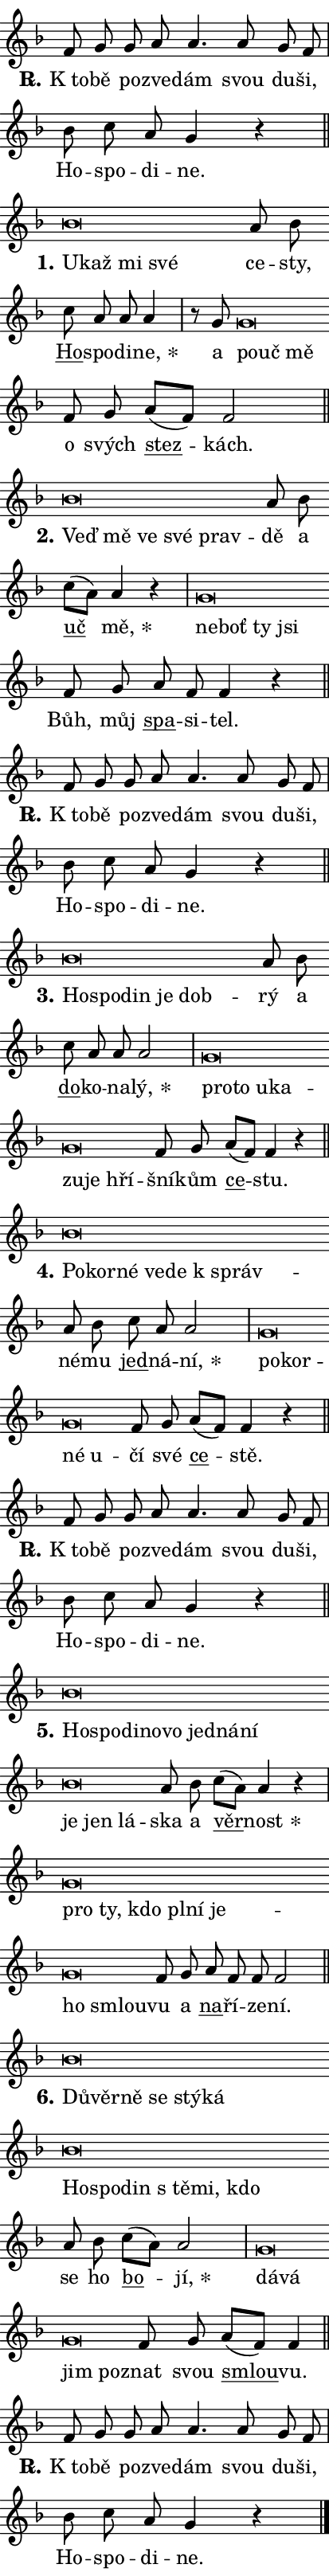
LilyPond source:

\version "2.22.1"
\header { tagline = "" }
\paper {
  indent = 0\cm
  top-margin = 0\cm
  right-margin = 0\cm
  bottom-margin = 0\cm
  left-margin = 0\cm
  paper-width = 7\cm
  page-breaking = #ly:one-page-breaking
  system-system-spacing.basic-distance = #11
  score-system-spacing.basic-distance = #11.3
  ragged-last = ##f
}


%% Author: Thomas Morley
%% https://lists.gnu.org/archive/html/lilypond-user/2020-05/msg00002.html
#(define (line-position grob)
"Returns position of @var[grob} in current system:
   @code{'start}, if at first time-step
   @code{'end}, if at last time-step
   @code{'middle} otherwise
"
  (let* ((col (ly:item-get-column grob))
         (ln (ly:grob-object col 'left-neighbor))
         (rn (ly:grob-object col 'right-neighbor))
         (col-to-check-left (if (ly:grob? ln) ln col))
         (col-to-check-right (if (ly:grob? rn) rn col))
         (break-dir-left
           (and
             (ly:grob-property col-to-check-left 'non-musical #f)
             (ly:item-break-dir col-to-check-left)))
         (break-dir-right
           (and
             (ly:grob-property col-to-check-right 'non-musical #f)
             (ly:item-break-dir col-to-check-right))))
        (cond ((eqv? 1 break-dir-left) 'start)
              ((eqv? -1 break-dir-right) 'end)
              (else 'middle))))

#(define (tranparent-at-line-position vctor)
  (lambda (grob)
  "Relying on @code{line-position} select the relevant enry from @var{vctor}.
Used to determine transparency,"
    (case (line-position grob)
      ((end) (not (vector-ref vctor 0)))
      ((middle) (not (vector-ref vctor 1)))
      ((start) (not (vector-ref vctor 2))))))

noteHeadBreakVisibility =
#(define-music-function (break-visibility)(vector?)
"Makes @code{NoteHead}s transparent relying on @var{break-visibility}"
#{
  \override NoteHead.transparent =
    #(tranparent-at-line-position break-visibility)
#})

#(define delete-ledgers-for-transparent-note-heads
  (lambda (grob)
    "Reads whether a @code{NoteHead} is transparent.
If so this @code{NoteHead} is removed from @code{'note-heads} from
@var{grob}, which is supposed to be @code{LedgerLineSpanner}.
As a result ledgers are not printed for this @code{NoteHead}"
    (let* ((nhds-array (ly:grob-object grob 'note-heads))
           (nhds-list
             (if (ly:grob-array? nhds-array)
                 (ly:grob-array->list nhds-array)
                 '()))
           ;; Relies on the transparent-property being done before
           ;; Staff.LedgerLineSpanner.after-line-breaking is executed.
           ;; This is fragile ...
           (to-keep
             (remove
               (lambda (nhd)
                 (ly:grob-property nhd 'transparent #f))
               nhds-list)))
      ;; TODO find a better method to iterate over grob-arrays, similiar
      ;; to filter/remove etc for lists
      ;; For now rebuilt from scratch
      (set! (ly:grob-object grob 'note-heads)  '())
      (for-each
        (lambda (nhd)
          (ly:pointer-group-interface::add-grob grob 'note-heads nhd))
        to-keep))))

hideNotes = {
  \noteHeadBreakVisibility #begin-of-line-visible
}
unHideNotes = {
  \noteHeadBreakVisibility #all-visible
}

% work-around for resetting accidentals
% https://lilypond.org/doc/v2.23/Documentation/notation/displaying-rhythms#unmetered-music
cadenzaMeasure = {
  \cadenzaOff
  \partial 1024 s1024
  \cadenzaOn
}

#(define-markup-command (accent layout props text) (markup?)
  "Underline accented syllable"
  (interpret-markup layout props
    #{\markup \override #'(offset . 4.3) \underline { #text }#}))

responsum = \markup \concat {
  "R" \hspace #-1.05 \path #0.1 #'((moveto 0 0.07) (lineto 0.9 0.8)) \hspace #0.05 "."
}

\layout {
    \context {
        \Staff
        \remove "Time_signature_engraver"
        \override LedgerLineSpanner.after-line-breaking = #delete-ledgers-for-transparent-note-heads
    }
    \context {
        \Voice {
            \override NoteHead.output-attributes = #'((class . "notehead"))
            \override Hairpin.height = #0.55
        }
    }
    \context {
        \Lyrics {
            \override StanzaNumber.output-attributes = #'((class . "stanzanumber"))
            \override LyricSpace.minimum-distance = #0.9
            \override LyricText.font-name = #"TeX Gyre Schola"
            \override LyricText.font-size = 1
            \override StanzaNumber.font-name = #"TeX Gyre Schola Bold"
            \override StanzaNumber.font-size = 1
        }
    }
}

% magnetic-lyrics.ily
%
%   written by
%     Jean Abou Samra <jean@abou-samra.fr>
%     Werner Lemberg <wl@gnu.org>
%
%   adapted by
%     Jiri Hon <jiri.hon@gmail.com>
%
% Version 2022-Apr-15

% https://www.mail-archive.com/lilypond-user@gnu.org/msg149350.html

#(define (Left_hyphen_pointer_engraver context)
   "Collect syllable-hyphen-syllable occurrences in lyrics and store
them in properties.  This engraver only looks to the left.  For
example, if the lyrics input is @code{foo -- bar}, it does the
following.

@itemize @bullet
@item
Set the @code{text} property of the @code{LyricHyphen} grob between
@q{foo} and @q{bar} to @code{foo}.

@item
Set the @code{left-hyphen} property of the @code{LyricText} grob with
text @q{foo} to the @code{LyricHyphen} grob between @q{foo} and
@q{bar}.
@end itemize

Use this auxiliary engraver in combination with the
@code{lyric-@/text::@/apply-@/magnetic-@/offset!} hook."
   (let ((hyphen #f)
         (text #f))
     (make-engraver
      (acknowledgers
       ((lyric-syllable-interface engraver grob source-engraver)
        (set! text grob)))
      (end-acknowledgers
       ((lyric-hyphen-interface engraver grob source-engraver)
        ;(when (not (grob::has-interface grob 'lyric-space-interface))
          (set! hyphen grob)));)
      ((stop-translation-timestep engraver)
       (when (and text hyphen)
         (ly:grob-set-object! text 'left-hyphen hyphen))
       (set! text #f)
       (set! hyphen #f)))))

#(define (lyric-text::apply-magnetic-offset! grob)
   "If the space between two syllables is less than the value in
property @code{LyricText@/.details@/.squash-threshold}, move the right
syllable to the left so that it gets concatenated with the left
syllable.

Use this function as a hook for
@code{LyricText@/.after-@/line-@/breaking} if the
@code{Left_@/hyphen_@/pointer_@/engraver} is active."
   (let ((hyphen (ly:grob-object grob 'left-hyphen #f)))
     (when hyphen
       (let ((left-text (ly:spanner-bound hyphen LEFT)))
         (when (grob::has-interface left-text 'lyric-syllable-interface)
           (let* ((common (ly:grob-common-refpoint grob left-text X))
                  (this-x-ext (ly:grob-extent grob common X))
                  (left-x-ext
                   (begin
                     ;; Trigger magnetism for left-text.
                     (ly:grob-property left-text 'after-line-breaking)
                     (ly:grob-extent left-text common X)))
                  ;; `delta` is the gap width between two syllables.
                  (delta (- (interval-start this-x-ext)
                            (interval-end left-x-ext)))
                  (details (ly:grob-property grob 'details))
                  (threshold (assoc-get 'squash-threshold details 0.2)))
             (when (< delta threshold)
               (let* (;; We have to manipulate the input text so that
                      ;; ligatures crossing syllable boundaries are not
                      ;; disabled.  For languages based on the Latin
                      ;; script this is essentially a beautification.
                      ;; However, for non-Western scripts it can be a
                      ;; necessity.
                      (lt (ly:grob-property left-text 'text))
                      (rt (ly:grob-property grob 'text))
                      (is-space (grob::has-interface hyphen 'lyric-space-interface))
                      (space (if is-space " " ""))
                      (space-markup (grob-interpret-markup grob " "))
                      (space-size (interval-length (ly:stencil-extent space-markup X)))
                      (extra-delta (if is-space space-size 0))
                      ;; Append new syllable.
                      (ltrt-space (if (and (string? lt) (string? rt))
                                (string-append lt space rt)
                                (make-concat-markup (list lt space rt))))
                      ;; Right-align `ltrt` to the right side.
                      (ltrt-space-markup (grob-interpret-markup
                               grob
                               (make-translate-markup
                                (cons (interval-length this-x-ext) 0)
                                (make-right-align-markup ltrt-space)))))
                 (begin
                   ;; Don't print `left-text`.
                   (ly:grob-set-property! left-text 'stencil #f)
                   ;; Set text and stencil (which holds all collected
                   ;; syllables so far) and shift it to the left.
                   (ly:grob-set-property! grob 'text ltrt-space)
                   (ly:grob-set-property! grob 'stencil ltrt-space-markup)
                   (ly:grob-translate-axis! grob (- (- delta extra-delta)) X))))))))))


#(define (lyric-hyphen::displace-bounds-first grob)
   ;; Make very sure this callback isn't triggered too early.
   (let ((left (ly:spanner-bound grob LEFT))
         (right (ly:spanner-bound grob RIGHT)))
     (ly:grob-property left 'after-line-breaking)
     (ly:grob-property right 'after-line-breaking)
     (ly:lyric-hyphen::print grob)))

squashThreshold = #0.4

\layout {
  \context {
    \Lyrics
    \consists #Left_hyphen_pointer_engraver
    \override LyricText.after-line-breaking =
      #lyric-text::apply-magnetic-offset!
    \override LyricHyphen.stencil = #lyric-hyphen::displace-bounds-first
    \override LyricText.details.squash-threshold = \squashThreshold
    \override LyricHyphen.minimum-distance = 0
    \override LyricHyphen.minimum-length = \squashThreshold
  }
}

squash = \override LyricText.details.squash-threshold = 9999
unSquash = \override LyricText.details.squash-threshold = \squashThreshold

left = \override LyricText.self-alignment-X = #LEFT
unLeft = \revert LyricText.self-alignment-X

starOffset = #(lambda (grob) 
                (let ((x_offset (ly:self-alignment-interface::aligned-on-x-parent grob)))
                  (if (= x_offset 0) 0 (+ x_offset 1.2))))

star = #(define-music-function (syllable)(string?)
"Append star separator at the end of a syllable"
#{
  \once \override LyricText.X-offset = #starOffset
  \lyricmode { \markup {
    #syllable
    \override #'((font-name . "TeX Gyre Schola Bold")) \hspace #0.2 \lower #0.65 \larger "*"
  } }
#})

starAccent = #(define-music-function (syllable)(string?)
"Append star separator at the end of a syllable and make accent"
#{
  \once \override LyricText.X-offset = #starOffset
  \lyricmode { \markup {
    \accent #syllable
    \override #'((font-name . "TeX Gyre Schola Bold")) \hspace #0.2 \lower #0.65 \larger "*"
  } }
#})

breath = #(define-music-function (syllable)(string?)
"Append breathing indicator at the end of a syllable"
#{
  \lyricmode { \markup { #syllable "+" } }
#})

optionalBreath = #(define-music-function (syllable)(string?)
"Append optional breathing indicator at the end of a syllable"
#{
  \lyricmode { \markup { #syllable "(+)" } }
#})


\score {
    <<
        \new Voice = "melody" { \cadenzaOn \key f \major \relative { f'8 g g a a4. a8 g f \cadenzaMeasure \bar "|" bes c a g4 r \cadenzaMeasure \bar "||" \break } }
        \new Lyrics \lyricsto "melody" { \lyricmode { \set stanza = \responsum
"K to" -- bě po -- zve -- dám svou du -- ši, Ho -- spo -- di -- ne. } }
    >>
    \layout {}
}

\score {
    <<
        \new Voice = "melody" { \cadenzaOn \key f \major \relative { bes'\breve*1/16 \hideNotes \breve*1/16 \bar "" \breve*1/16 \breve*1/16 \bar "" \unHideNotes a8 bes \bar "" c a a a4 \cadenzaMeasure \bar "|" r8 g g\breve*1/16 \hideNotes \breve*1/16 \breve*1/16 \bar "" \unHideNotes f8 g \bar "" a[( f)] f2 \cadenzaMeasure \bar "||" \break } }
        \new Lyrics \lyricsto "melody" { \lyricmode { \set stanza = "1."
\left U -- \squash kaž mi své \unLeft \unSquash ce -- sty, \markup \accent Ho -- spo -- di -- \star ne, a \left po -- \squash uč mě \unLeft \unSquash o svých \markup \accent stez -- kách. } }
    >>
    \layout {}
}

\score {
    <<
        \new Voice = "melody" { \cadenzaOn \key f \major \relative { bes'\breve*1/16 \hideNotes \breve*1/16 \bar "" \breve*1/16 \bar "" \breve*1/16 \breve*1/16 \bar "" \unHideNotes a8 bes \bar "" c[( a)] a4 r \cadenzaMeasure \bar "|" g\breve*1/16 \hideNotes \breve*1/16 \bar "" \breve*1/16 \breve*1/16 \bar "" \unHideNotes f8 g \bar "" a f f4 r \cadenzaMeasure \bar "||" \break } }
        \new Lyrics \lyricsto "melody" { \lyricmode { \set stanza = "2."
\left Veď \squash mě ve své prav -- \unLeft \unSquash dě a \markup \accent uč \star mě, \left ne -- \squash boť ty jsi \unLeft \unSquash Bůh, můj \markup \accent spa -- si -- tel. } }
    >>
    \layout {}
}

\score {
    <<
        \new Voice = "melody" { \cadenzaOn \key f \major \relative { f'8 g g a a4. a8 g f \cadenzaMeasure \bar "|" bes c a g4 r \cadenzaMeasure \bar "||" \break } }
        \new Lyrics \lyricsto "melody" { \lyricmode { \set stanza = \responsum
"K to" -- bě po -- zve -- dám svou du -- ši, Ho -- spo -- di -- ne. } }
    >>
    \layout {}
}

\score {
    <<
        \new Voice = "melody" { \cadenzaOn \key f \major \relative { bes'\breve*1/16 \hideNotes \breve*1/16 \bar "" \breve*1/16 \bar "" \breve*1/16 \breve*1/16 \bar "" \unHideNotes a8 bes \bar "" c a a a2 \cadenzaMeasure \bar "|" g\breve*1/16 \hideNotes \breve*1/16 \bar "" \breve*1/16 \bar "" \breve*1/16 \bar "" \breve*1/16 \bar "" \breve*1/16 \breve*1/16 \bar "" \unHideNotes f8 g \bar "" a[( f)] f4 r \cadenzaMeasure \bar "||" \break } }
        \new Lyrics \lyricsto "melody" { \lyricmode { \set stanza = "3."
\left Ho -- \squash spo -- din je dob -- \unLeft \unSquash rý a \markup \accent do -- ko -- na -- \star lý, \left pro -- \squash to u -- ka -- zu -- je hří -- \unLeft \unSquash šní -- kům \markup \accent ce -- stu. } }
    >>
    \layout {}
}

\score {
    <<
        \new Voice = "melody" { \cadenzaOn \key f \major \relative { bes'\breve*1/16 \hideNotes \breve*1/16 \bar "" \breve*1/16 \bar "" \breve*1/16 \bar "" \breve*1/16 \breve*1/16 \bar "" \unHideNotes a8 bes \bar "" c a a2 \cadenzaMeasure \bar "|" g\breve*1/16 \hideNotes \breve*1/16 \bar "" \breve*1/16 \breve*1/16 \bar "" \unHideNotes f8 g \bar "" a[( f)] f4 r \cadenzaMeasure \bar "||" \break } }
        \new Lyrics \lyricsto "melody" { \lyricmode { \set stanza = "4."
\left Po -- \squash kor -- né ve -- de "k správ" -- \unLeft \unSquash né -- mu \markup \accent jed -- ná -- \star ní, \left po -- \squash kor -- né u -- \unLeft \unSquash čí své \markup \accent ce -- stě. } }
    >>
    \layout {}
}

\score {
    <<
        \new Voice = "melody" { \cadenzaOn \key f \major \relative { f'8 g g a a4. a8 g f \cadenzaMeasure \bar "|" bes c a g4 r \cadenzaMeasure \bar "||" \break } }
        \new Lyrics \lyricsto "melody" { \lyricmode { \set stanza = \responsum
"K to" -- bě po -- zve -- dám svou du -- ši, Ho -- spo -- di -- ne. } }
    >>
    \layout {}
}

\score {
    <<
        \new Voice = "melody" { \cadenzaOn \key f \major \relative { bes'\breve*1/16 \hideNotes \breve*1/16 \bar "" \breve*1/16 \bar "" \breve*1/16 \bar "" \breve*1/16 \bar "" \breve*1/16 \bar "" \breve*1/16 \bar "" \breve*1/16 \bar "" \breve*1/16 \bar "" \breve*1/16 \breve*1/16 \bar "" \unHideNotes a8 bes \bar "" c[( a)] a4 r \cadenzaMeasure \bar "|" g\breve*1/16 \hideNotes \breve*1/16 \bar "" \breve*1/16 \bar "" \breve*1/16 \bar "" \breve*1/16 \bar "" \breve*1/16 \bar "" \breve*1/16 \breve*1/16 \bar "" \unHideNotes f8 g \bar "" a f f f2 \cadenzaMeasure \bar "||" \break } }
        \new Lyrics \lyricsto "melody" { \lyricmode { \set stanza = "5."
\left Ho -- \squash spo -- di -- no -- vo jed -- ná -- ní je jen lá -- \unLeft \unSquash ska a \markup \accent věr -- \star nost \left pro \squash ty, kdo pl -- ní je -- ho smlou -- \unLeft \unSquash vu a \markup \accent na -- ří -- ze -- ní. } }
    >>
    \layout {}
}

\score {
    <<
        \new Voice = "melody" { \cadenzaOn \key f \major \relative { bes'\breve*1/16 \hideNotes \breve*1/16 \bar "" \breve*1/16 \bar "" \breve*1/16 \bar "" \breve*1/16 \bar "" \breve*1/16 \bar "" \breve*1/16 \bar "" \breve*1/16 \bar "" \breve*1/16 \bar "" \breve*1/16 \bar "" \breve*1/16 \breve*1/16 \bar "" \unHideNotes a8 bes \bar "" c[( a)] a2 \cadenzaMeasure \bar "|" g\breve*1/16 \hideNotes \breve*1/16 \bar "" \breve*1/16 \breve*1/16 \bar "" \unHideNotes f8 g \bar "" a[( f)] f4 \cadenzaMeasure \bar "||" \break } }
        \new Lyrics \lyricsto "melody" { \lyricmode { \set stanza = "6."
\left Dů -- \squash věr -- ně se stý -- ká Ho -- spo -- din "s tě" -- mi, kdo \unLeft \unSquash se ho \markup \accent bo -- \star jí, \left dá -- \squash vá jim po -- \unLeft \unSquash znat svou \markup \accent smlou -- vu. } }
    >>
    \layout {}
}

\score {
    <<
        \new Voice = "melody" { \cadenzaOn \key f \major \relative { f'8 g g a a4. a8 g f \cadenzaMeasure \bar "|" bes c a g4 r \cadenzaMeasure \bar "||" \break } \bar "|." }
        \new Lyrics \lyricsto "melody" { \lyricmode { \set stanza = \responsum
"K to" -- bě po -- zve -- dám svou du -- ši, Ho -- spo -- di -- ne. } }
    >>
    \layout {}
}
